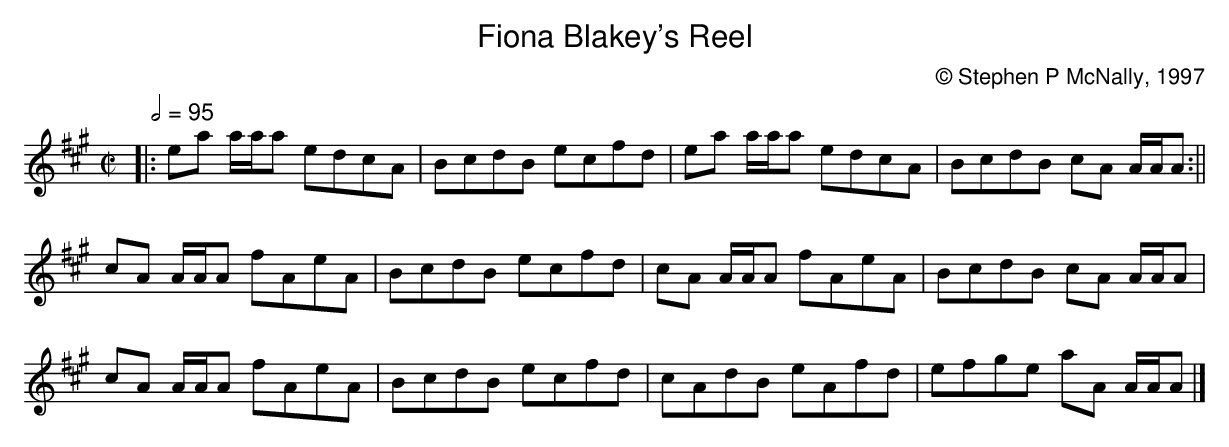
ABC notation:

X:1
T:Fiona Blakey's Reel
M:C|
L:1/8
Q:1/2=95
C:© Stephen P McNally, 1997
K:A
|: ea a/a/a edcA | BcdB ecfd | ea a/a/a edcA | BcdB cA A/A/A 2:||
cA A/A/A fAeA | BcdB ecfd | cA A/A/A fAeA | BcdB cA A/A/A |
cA A/A/A fAeA | BcdB ecfd | cAdB eAfd | efge aA A/A/A |]
